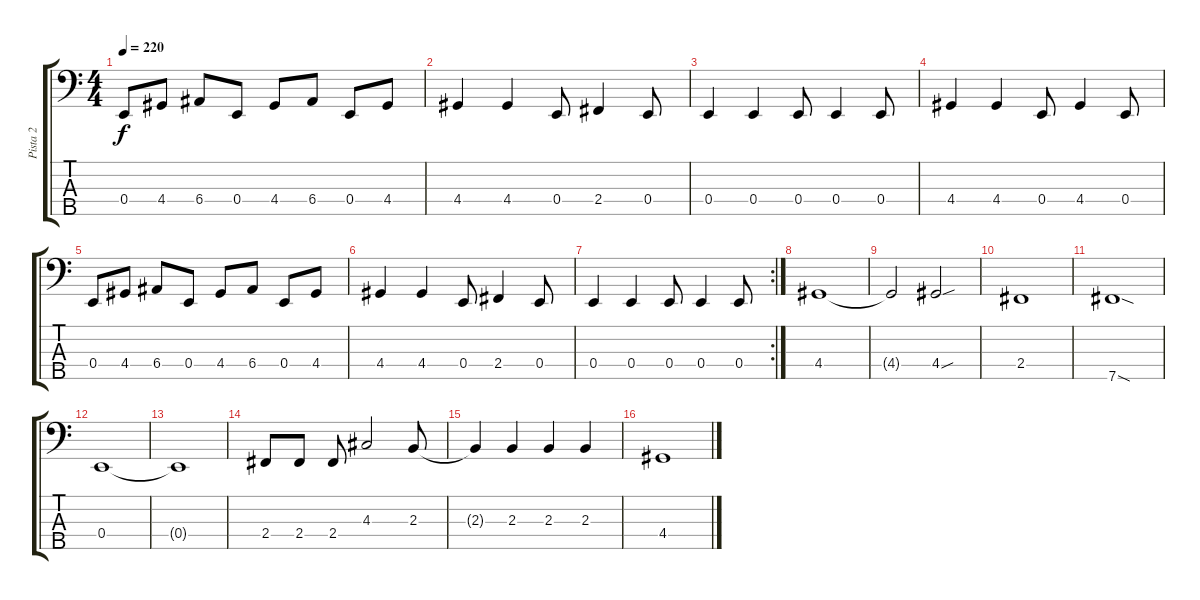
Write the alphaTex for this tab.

\track ("Pista 2" "Pista 2") {instrument electricbassfinger}
\staff {score tabs}
\tuning (G2 D2 A1 E1 B0) {hide}
\ts (4 4)
\tempo 220
\clef f4
\ks c
0.4.8{dy f} 4.4.8 6.4.8 0.4.8 4.4.8 6.4.8 0.4.8 4.4.8 |
4.4.4 4.4.4 0.4.8 2.4.4 0.4.8 |
0.4.4 0.4.4 0.4.8 0.4.4 0.4.8 |
4.4.4 4.4.4 0.4.8 4.4.4 0.4.8 |
0.4.8 4.4.8 6.4.8 0.4.8 4.4.8 6.4.8 0.4.8 4.4.8 |
4.4.4 4.4.4 0.4.8 2.4.4 0.4.8 |
\rc 2
0.4.4 0.4.4 0.4.8 0.4.4 0.4.8 |
4.4.1 |
4.4{t}.2 4.4{sou}.2 |
2.4.1 |
7.5{sod}.1 |
0.4.1 |
0.4{t}.1 |
2.4.8 2.4.8 2.4.8 4.3.2 2.3.8 |
2.3{t}.4 2.3.4 2.3.4 2.3.4 |
4.4.1
